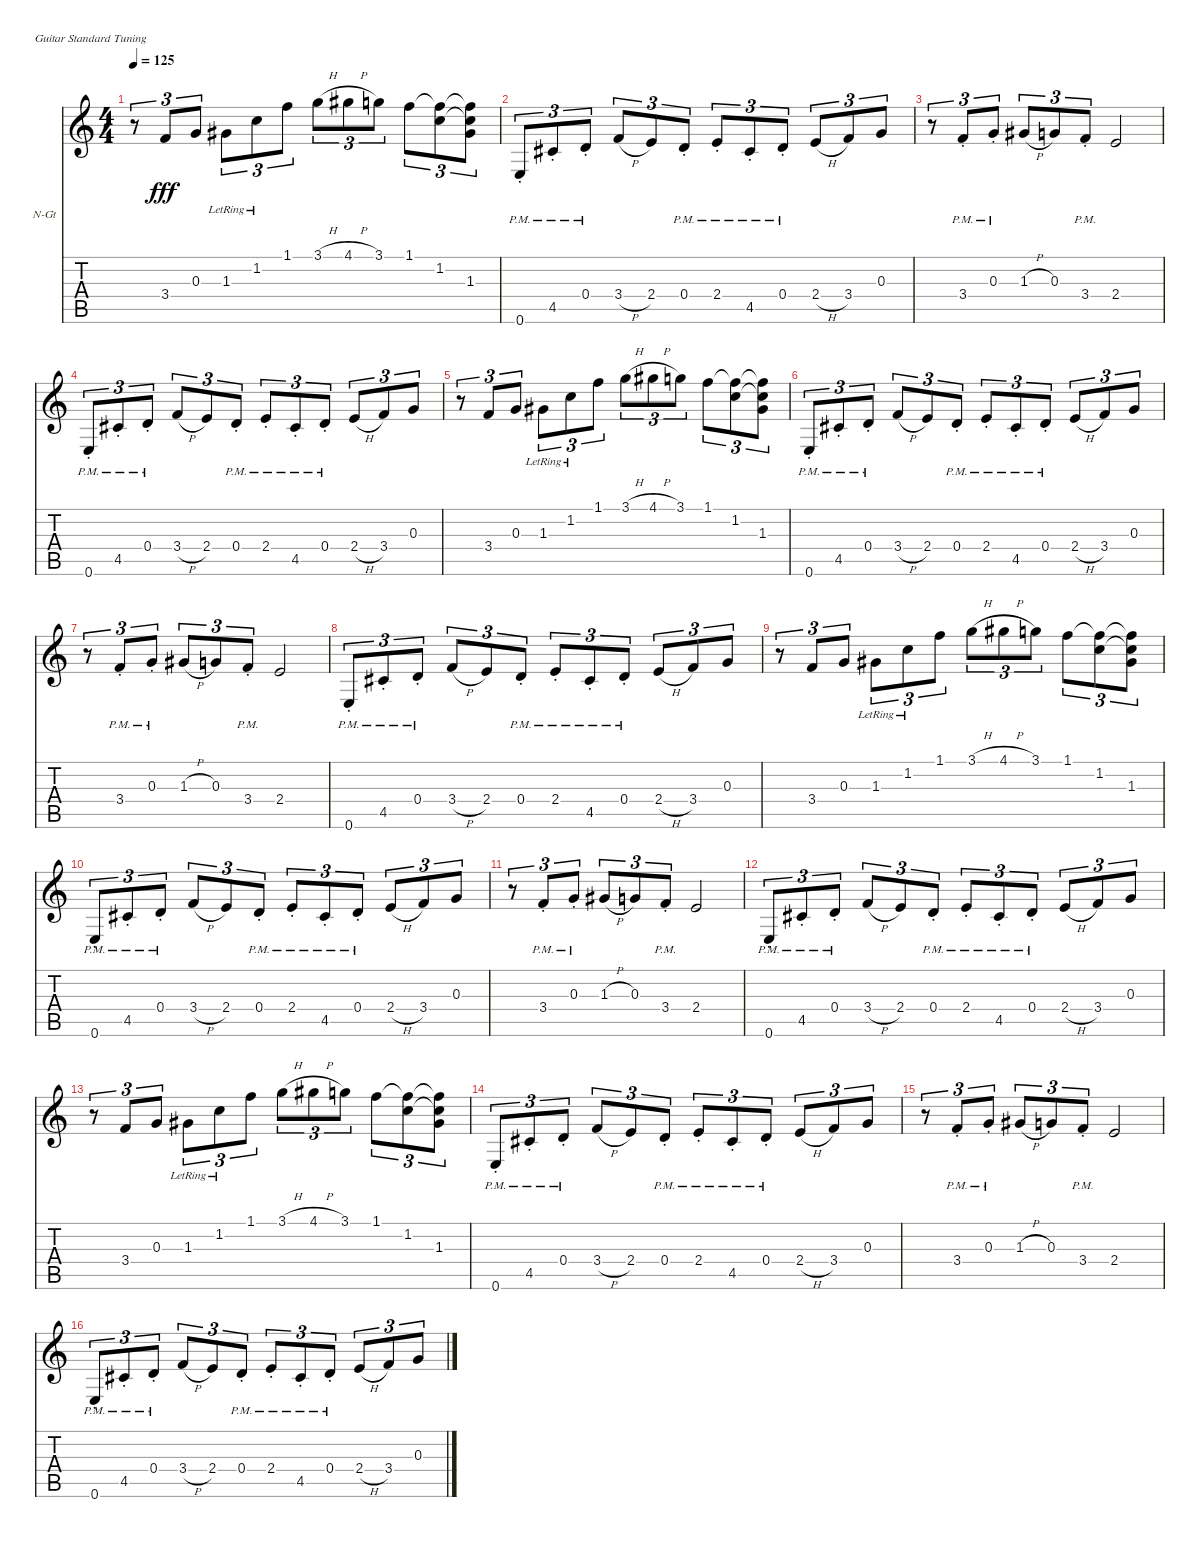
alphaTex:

\bracketExtendMode nobrackets
\firstSystemTrackNameOrientation horizontal
\otherSystemsTrackNameOrientation horizontal
\track ("Fredrik Akesson - Acoustic" "N-Gt") {instrument acousticguitarnylon}
\staff {score tabs}
\tuning (E4 B3 G3 D3 A2 E2)
\ts (4 4)
\tempo 125
\clef g2
\ks c
r.8{tu (3 2) dy fff} 3.4.8{tu (3 2)} 0.3.8{tu (3 2)} 1.3{lr}.8{tu (3 2)} 1.2{lr}.8{tu (3 2)} 1.1.8{tu (3 2)} 3.1{h}.8{tu (3 2)} 4.1{h}.8{tu (3 2)} 3.1.8{tu (3 2)} 1.1.8{tu (3 2)} (1.1{t} 1.2).8{tu (3 2)} (1.1{t} 1.2{t} 1.3).8{tu (3 2)} |
0.6{pm st}.8{tu (3 2)} 4.5{pm st}.8{tu (3 2)} 0.4{pm st}.8{tu (3 2)} 3.4{h}.8{tu (3 2)} 2.4.8{tu (3 2)} 0.4{pm st}.8{tu (3 2)} 2.4{pm st}.8{tu (3 2)} 4.5{pm st}.8{tu (3 2)} 0.4{pm st}.8{tu (3 2)} 2.4{h}.8{tu (3 2)} 3.4.8{tu (3 2)} 0.3.8{tu (3 2)} |
r.8{tu (3 2)} 3.4{pm st}.8{tu (3 2)} 0.3{pm st}.8{tu (3 2)} 1.3{h}.8{tu (3 2)} 0.3.8{tu (3 2)} 3.4{pm st}.8{tu (3 2)} 2.4.2 |
0.6{pm st}.8{tu (3 2)} 4.5{pm st}.8{tu (3 2)} 0.4{pm st}.8{tu (3 2)} 3.4{h}.8{tu (3 2)} 2.4.8{tu (3 2)} 0.4{pm st}.8{tu (3 2)} 2.4{pm st}.8{tu (3 2)} 4.5{pm st}.8{tu (3 2)} 0.4{pm st}.8{tu (3 2)} 2.4{h}.8{tu (3 2)} 3.4.8{tu (3 2)} 0.3.8{tu (3 2)} |
r.8{tu (3 2)} 3.4.8{tu (3 2)} 0.3.8{tu (3 2)} 1.3{lr}.8{tu (3 2)} 1.2{lr}.8{tu (3 2)} 1.1.8{tu (3 2)} 3.1{h}.8{tu (3 2)} 4.1{h}.8{tu (3 2)} 3.1.8{tu (3 2)} 1.1.8{tu (3 2)} (1.1{t} 1.2).8{tu (3 2)} (1.1{t} 1.2{t} 1.3).8{tu (3 2)} |
0.6{pm st}.8{tu (3 2)} 4.5{pm st}.8{tu (3 2)} 0.4{pm st}.8{tu (3 2)} 3.4{h}.8{tu (3 2)} 2.4.8{tu (3 2)} 0.4{pm st}.8{tu (3 2)} 2.4{pm st}.8{tu (3 2)} 4.5{pm st}.8{tu (3 2)} 0.4{pm st}.8{tu (3 2)} 2.4{h}.8{tu (3 2)} 3.4.8{tu (3 2)} 0.3.8{tu (3 2)} |
r.8{tu (3 2)} 3.4{pm st}.8{tu (3 2)} 0.3{pm st}.8{tu (3 2)} 1.3{h}.8{tu (3 2)} 0.3.8{tu (3 2)} 3.4{pm st}.8{tu (3 2)} 2.4.2 |
0.6{pm st}.8{tu (3 2)} 4.5{pm st}.8{tu (3 2)} 0.4{pm st}.8{tu (3 2)} 3.4{h}.8{tu (3 2)} 2.4.8{tu (3 2)} 0.4{pm st}.8{tu (3 2)} 2.4{pm st}.8{tu (3 2)} 4.5{pm st}.8{tu (3 2)} 0.4{pm st}.8{tu (3 2)} 2.4{h}.8{tu (3 2)} 3.4.8{tu (3 2)} 0.3.8{tu (3 2)} |
r.8{tu (3 2)} 3.4.8{tu (3 2)} 0.3.8{tu (3 2)} 1.3{lr}.8{tu (3 2)} 1.2{lr}.8{tu (3 2)} 1.1.8{tu (3 2)} 3.1{h}.8{tu (3 2)} 4.1{h}.8{tu (3 2)} 3.1.8{tu (3 2)} 1.1.8{tu (3 2)} (1.1{t} 1.2).8{tu (3 2)} (1.1{t} 1.2{t} 1.3).8{tu (3 2)} |
0.6{pm st}.8{tu (3 2)} 4.5{pm st}.8{tu (3 2)} 0.4{pm st}.8{tu (3 2)} 3.4{h}.8{tu (3 2)} 2.4.8{tu (3 2)} 0.4{pm st}.8{tu (3 2)} 2.4{pm st}.8{tu (3 2)} 4.5{pm st}.8{tu (3 2)} 0.4{pm st}.8{tu (3 2)} 2.4{h}.8{tu (3 2)} 3.4.8{tu (3 2)} 0.3.8{tu (3 2)} |
r.8{tu (3 2)} 3.4{pm st}.8{tu (3 2)} 0.3{pm st}.8{tu (3 2)} 1.3{h}.8{tu (3 2)} 0.3.8{tu (3 2)} 3.4{pm st}.8{tu (3 2)} 2.4.2 |
0.6{pm st}.8{tu (3 2)} 4.5{pm st}.8{tu (3 2)} 0.4{pm st}.8{tu (3 2)} 3.4{h}.8{tu (3 2)} 2.4.8{tu (3 2)} 0.4{pm st}.8{tu (3 2)} 2.4{pm st}.8{tu (3 2)} 4.5{pm st}.8{tu (3 2)} 0.4{pm st}.8{tu (3 2)} 2.4{h}.8{tu (3 2)} 3.4.8{tu (3 2)} 0.3.8{tu (3 2)} |
r.8{tu (3 2)} 3.4.8{tu (3 2)} 0.3.8{tu (3 2)} 1.3{lr}.8{tu (3 2)} 1.2{lr}.8{tu (3 2)} 1.1.8{tu (3 2)} 3.1{h}.8{tu (3 2)} 4.1{h}.8{tu (3 2)} 3.1.8{tu (3 2)} 1.1.8{tu (3 2)} (1.1{t} 1.2).8{tu (3 2)} (1.1{t} 1.2{t} 1.3).8{tu (3 2)} |
0.6{pm st}.8{tu (3 2)} 4.5{pm st}.8{tu (3 2)} 0.4{pm st}.8{tu (3 2)} 3.4{h}.8{tu (3 2)} 2.4.8{tu (3 2)} 0.4{pm st}.8{tu (3 2)} 2.4{pm st}.8{tu (3 2)} 4.5{pm st}.8{tu (3 2)} 0.4{pm st}.8{tu (3 2)} 2.4{h}.8{tu (3 2)} 3.4.8{tu (3 2)} 0.3.8{tu (3 2)} |
r.8{tu (3 2)} 3.4{pm st}.8{tu (3 2)} 0.3{pm st}.8{tu (3 2)} 1.3{h}.8{tu (3 2)} 0.3.8{tu (3 2)} 3.4{pm st}.8{tu (3 2)} 2.4.2 |
0.6{pm st}.8{tu (3 2)} 4.5{pm st}.8{tu (3 2)} 0.4{pm st}.8{tu (3 2)} 3.4{h}.8{tu (3 2)} 2.4.8{tu (3 2)} 0.4{pm st}.8{tu (3 2)} 2.4{pm st}.8{tu (3 2)} 4.5{pm st}.8{tu (3 2)} 0.4{pm st}.8{tu (3 2)} 2.4{h}.8{tu (3 2)} 3.4.8{tu (3 2)} 0.3.8{tu (3 2)}
